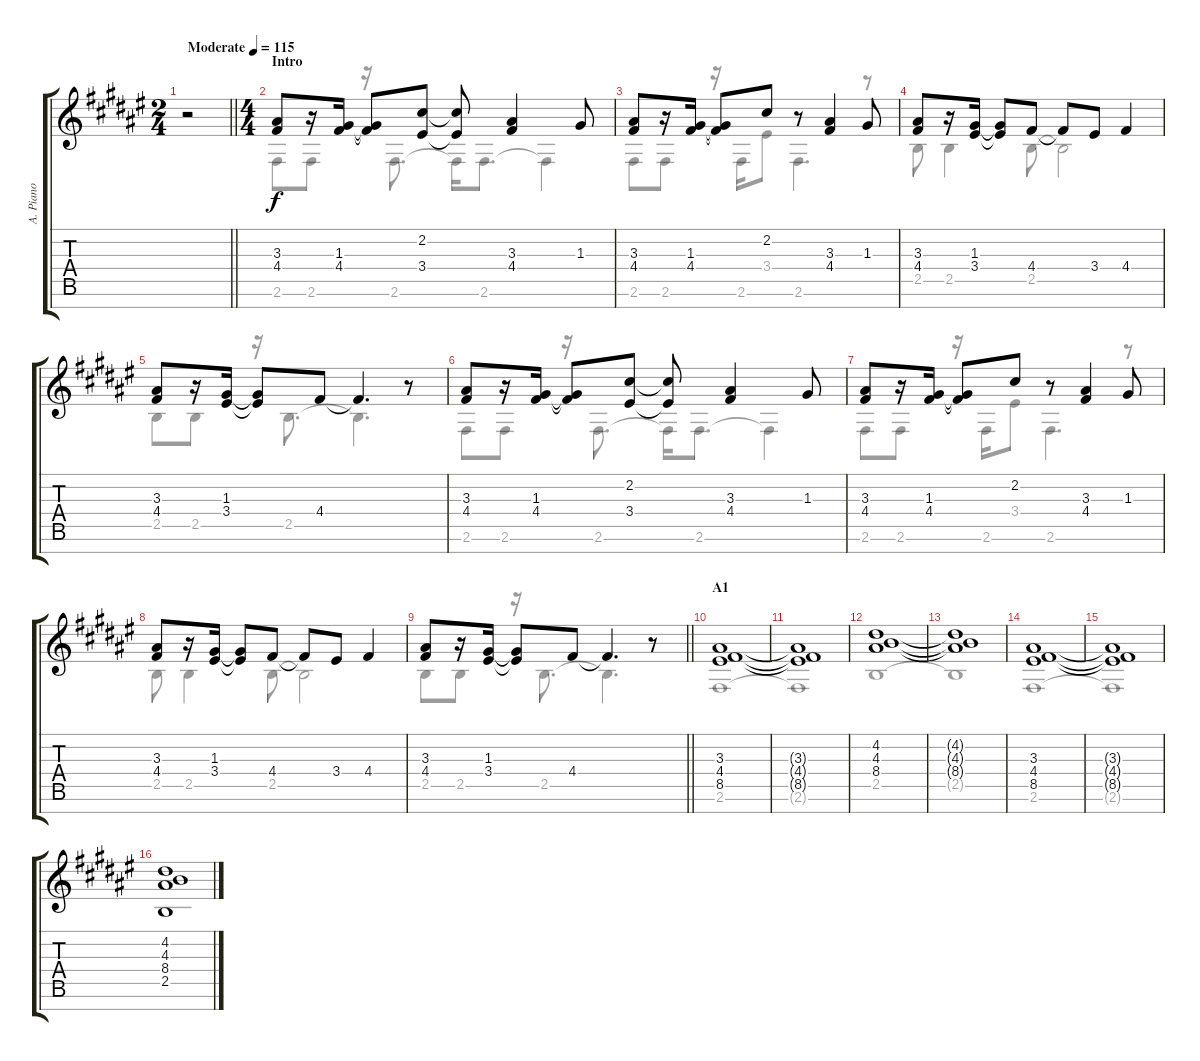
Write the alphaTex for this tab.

\track ("A. Piano" "A. Piano") {instrument acousticgrandpiano}
\staff {score tabs}
\tuning (E5 B4 G4 D4 A3 E3 B2) {hide}
\voice
\ts (2 4)
\tempo (115 "Moderate")
\clef g2
\barLineRight lightlight
\ks f#
r.2{dy f instrument acousticgrandpiano} |
\ts (4 4)
\section ("" "Intro")
(3.3 4.4).8 r.16 (1.3 4.4).16 (1.3{t} 4.4{t}).8 (2.2 3.4).8 (2.2{t} 3.4{t}).8 (3.3 4.4).4 1.3.8 |
(3.3 4.4).8 r.16 (1.3 4.4).16 (1.3{t} 4.4{t}).8 2.2.8 r.8 (3.3 4.4).4 1.3.8 |
(3.3 4.4).8 r.16 (1.3 3.4).16 (1.3{t} 3.4{t}).8 4.4.8 4.4{t}.8 3.4.8 4.4.4 |
(3.3 4.4).8 r.16 (1.3 3.4).16 (1.3{t} 3.4{t}).8 4.4.8 4.4{t}.4{d} r.8 |
(3.3 4.4).8 r.16 (1.3 4.4).16 (1.3{t} 4.4{t}).8 (2.2 3.4).8 (2.2{t} 3.4{t}).8 (3.3 4.4).4 1.3.8 |
(3.3 4.4).8 r.16 (1.3 4.4).16 (1.3{t} 4.4{t}).8 2.2.8 r.8 (3.3 4.4).4 1.3.8 |
(3.3 4.4).8 r.16 (1.3 3.4).16 (1.3{t} 3.4{t}).8 4.4.8 4.4{t}.8 3.4.8 4.4.4 |
\barLineRight lightlight
(3.3 4.4).8 r.16 (1.3 3.4).16 (1.3{t} 3.4{t}).8 4.4.8 4.4{t}.4{d} r.8 |
\section ("" "A1")
(3.3 4.4 8.5).1 |
(3.3{t} 4.4{t} 8.5{t}).1 |
(4.2 4.3 8.4).1 |
(4.2{t} 4.3{t} 8.4{t}).1 |
(3.3 4.4 8.5).1 |
(3.3{t} 4.4{t} 8.5{t}).1 |
(4.2 4.3 8.4 2.5).1
\voice
\clef g2
\ottava regular
\simile none
\barLineRight lightlight
\ks f#
|
2.6.8 2.6.8 r.16 2.6.8{d} 2.6{t}.16 2.6.8{d} 2.6{t}.4 |
2.6.8 2.6.8 r.16 2.6.16 3.4.8 2.6.4{d} r.8 |
2.5.8 2.5.4 2.5.8 2.5{t}.2 |
2.5.8 2.5.8 r.16 2.5.8{d} 2.5{t}.4{d} r.8 |
2.6.8 2.6.8 r.16 2.6.8{d} 2.6{t}.16 2.6.8{d} 2.6{t}.4 |
2.6.8 2.6.8 r.16 2.6.16 3.4.8 2.6.4{d} r.8 |
2.5.8 2.5.4 2.5.8 2.5{t}.2 |
\barLineRight lightlight
2.5.8 2.5.8 r.16 2.5.8{d} 2.5{t}.4{d} r.8 |
2.6.1 |
2.6{t}.1 |
2.5.1 |
2.5{t}.1 |
2.6.1 |
2.6{t}.1 |
